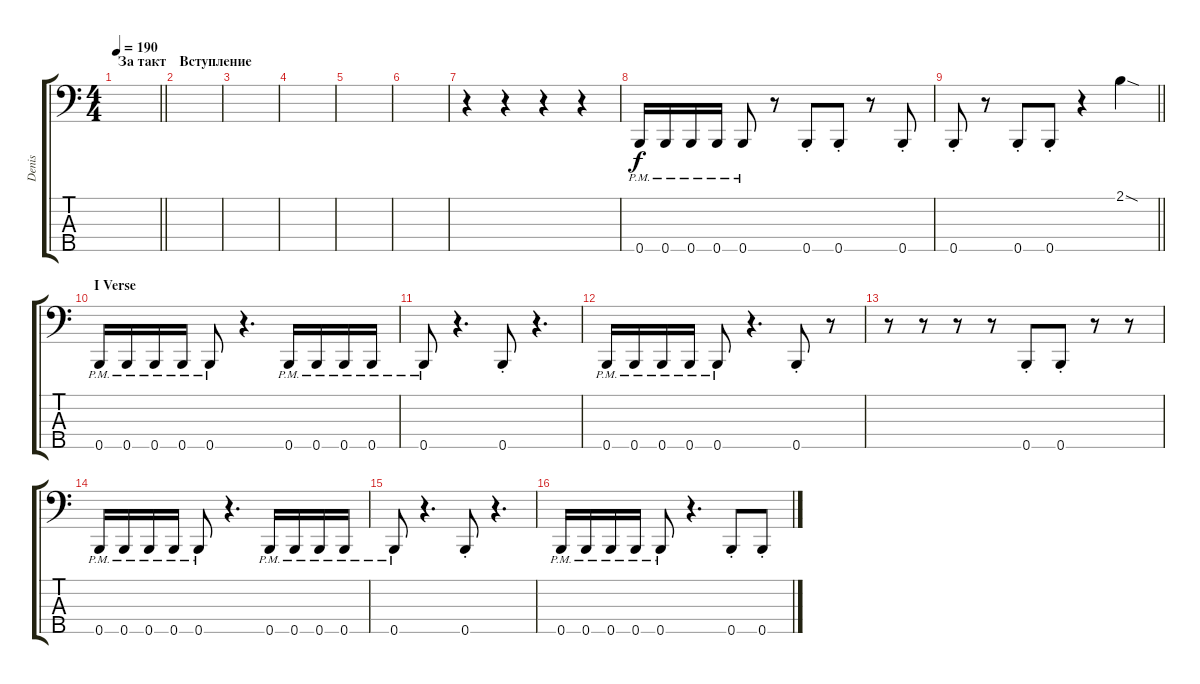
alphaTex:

\track ("Denis" "Denis") {instrument slapbass1}
\staff {score tabs}
\tuning (A2 E2 B1 Gb1 B0) {hide}
\ts (4 4)
\section ("" "За такт")
\tempo 190
\clef f4
\barLineRight lightlight
\ks c
|
\section ("" "Вступление")
|
|
|
|
|
r.4 r.4 r.4 r.4 |
0.5{pm}.16 0.5{pm}.16 0.5{pm}.16 0.5{pm}.16 0.5{pm}.8 r.8 0.5{st}.8 0.5{st}.8 r.8 0.5{st}.8 |
\barLineRight lightlight
0.5{st}.8 r.8 0.5{st}.8 0.5{st}.8 r.4 2.1{sod}.4 |
\section ("" "I Verse")
0.5{pm}.16 0.5{pm}.16 0.5{pm}.16 0.5{pm}.16 0.5{pm}.8 r.4{d} 0.5{pm}.16 0.5{pm}.16 0.5{pm}.16 0.5{pm}.16 |
0.5{pm}.8 r.4{d} 0.5{st}.8 r.4{d} |
0.5{pm}.16 0.5{pm}.16 0.5{pm}.16 0.5{pm}.16 0.5{pm}.8 r.4{d} 0.5{st}.8 r.8 |
r.8 r.8 r.8 r.8 0.5{st}.8 0.5{st}.8 r.8 r.8 |
0.5{pm}.16 0.5{pm}.16 0.5{pm}.16 0.5{pm}.16 0.5{pm}.8 r.4{d} 0.5{pm}.16 0.5{pm}.16 0.5{pm}.16 0.5{pm}.16 |
0.5{pm}.8 r.4{d} 0.5{st}.8 r.4{d} |
0.5{pm}.16 0.5{pm}.16 0.5{pm}.16 0.5{pm}.16 0.5{pm}.8 r.4{d} 0.5{st}.8 0.5{st}.8
